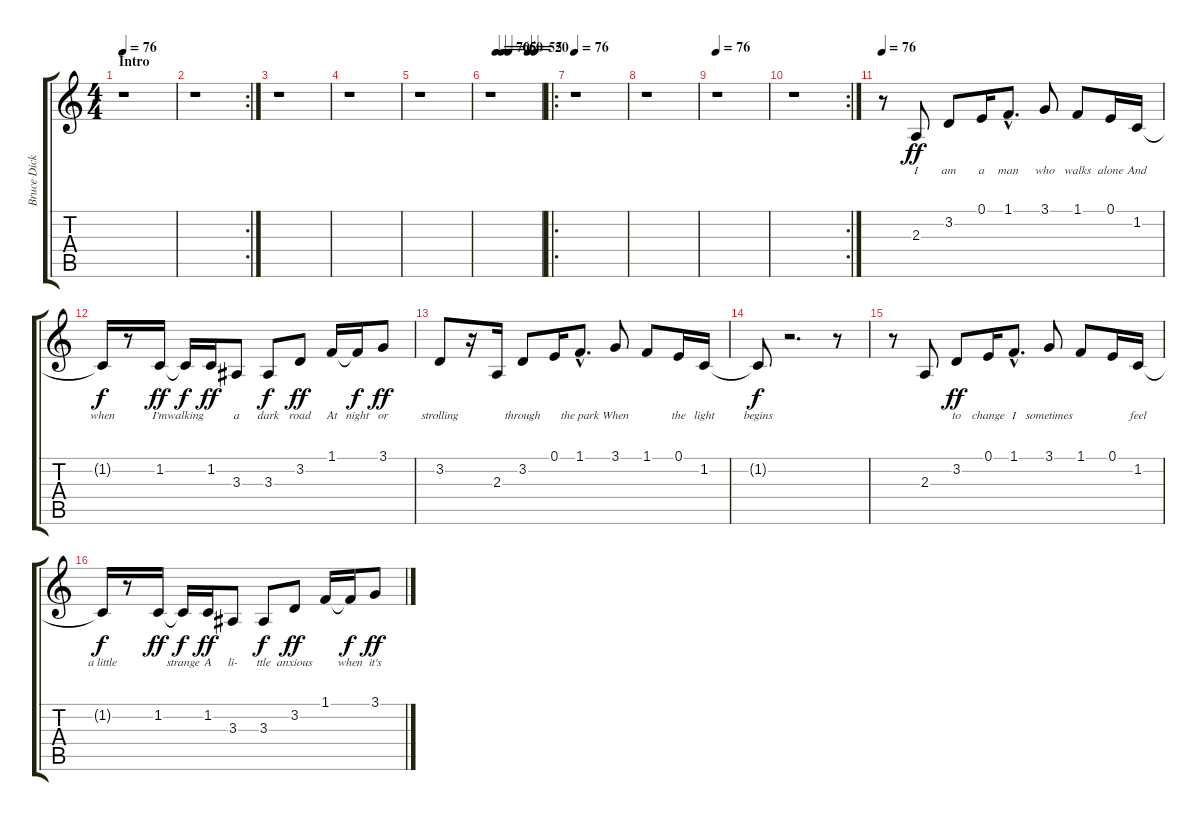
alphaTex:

\track ("Bruce Dickinson" "Bruce Dick") {instrument violin}
\staff {score tabs}
\tuning (E4 B3 G3 D3 A2 E2) {hide}
\ts (4 4)
\section ("" "Intro")
\tempo 76
\clef g2
\ks c
r.1{dy ff instrument violin} |
\rc 2
r.1 |
r.1 |
r.1 |
r.1 |
\tempo (70 0.125)
\tempo (65 0.25)
\tempo (60 0.375)
\tempo (55 0.75)
\tempo (20 0.875)
r.1 |
\ro
\tempo 76
r.1 |
r.1 |
\tempo 76
r.1 |
\rc 2
r.1 |
\tempo 76
r.8 2.3.8{lyrics (0 "I") lyrics (1 "") lyrics (2 "") lyrics (3 "") lyrics (4 "")} 3.2.8{lyrics (0 "am") lyrics (1 "") lyrics (2 "") lyrics (3 "") lyrics (4 "")} 0.1.16{lyrics (0 "a") lyrics (1 "") lyrics (2 "") lyrics (3 "") lyrics (4 "")} 1.1{hac}.8{d lyrics (0 "man") lyrics (1 "") lyrics (2 "") lyrics (3 "") lyrics (4 "")} 3.1.8{lyrics (0 "who") lyrics (1 "") lyrics (2 "") lyrics (3 "") lyrics (4 "")} 1.1.8{lyrics (0 "walks") lyrics (1 "") lyrics (2 "") lyrics (3 "") lyrics (4 "")} 0.1.16{lyrics (0 "alone") lyrics (1 "") lyrics (2 "") lyrics (3 "") lyrics (4 "")} 1.2.16{lyrics (0 "And") lyrics (1 "") lyrics (2 "") lyrics (3 "") lyrics (4 "")} |
1.2{t}.16{lyrics (0 "when") lyrics (1 "") lyrics (2 "") lyrics (3 "") lyrics (4 "") dy f} r.8 1.2.16{lyrics (0 "I'm") lyrics (1 "") lyrics (2 "") lyrics (3 "") lyrics (4 "") dy ff} 1.2{t}.16{lyrics (0 "walking") lyrics (1 "") lyrics (2 "") lyrics (3 "") lyrics (4 "") dy f} 1.2.16{lyrics (0 "") lyrics (1 "") lyrics (2 "") lyrics (3 "") lyrics (4 "") dy ff} 3.3.8{lyrics (0 "a") lyrics (1 "") lyrics (2 "") lyrics (3 "") lyrics (4 "")} 3.3.8{lyrics (0 "dark") lyrics (1 "") lyrics (2 "") lyrics (3 "") lyrics (4 "") dy f} 3.2.8{lyrics (0 "road") lyrics (1 "") lyrics (2 "") lyrics (3 "") lyrics (4 "") dy ff} 1.1.16{lyrics (0 "At") lyrics (1 "") lyrics (2 "") lyrics (3 "") lyrics (4 "")} 1.1{t}.16{lyrics (0 "night") lyrics (1 "") lyrics (2 "") lyrics (3 "") lyrics (4 "") dy f} 3.1.8{lyrics (0 "or") lyrics (1 "") lyrics (2 "") lyrics (3 "") lyrics (4 "") dy ff} |
3.2.8{lyrics (0 "strolling") lyrics (1 "") lyrics (2 "") lyrics (3 "") lyrics (4 "")} r.16 2.3.16{lyrics (0 "") lyrics (1 "") lyrics (2 "") lyrics (3 "") lyrics (4 "")} 3.2.8{lyrics (0 "through") lyrics (1 "") lyrics (2 "") lyrics (3 "") lyrics (4 "")} 0.1.16{lyrics (0 "") lyrics (1 "") lyrics (2 "") lyrics (3 "") lyrics (4 "")} 1.1{hac}.8{d lyrics (0 "the park") lyrics (1 "") lyrics (2 "") lyrics (3 "") lyrics (4 "")} 3.1.8{lyrics (0 "When") lyrics (1 "") lyrics (2 "") lyrics (3 "") lyrics (4 "")} 1.1.8{lyrics (0 "") lyrics (1 "") lyrics (2 "") lyrics (3 "") lyrics (4 "")} 0.1.16{lyrics (0 "the") lyrics (1 "") lyrics (2 "") lyrics (3 "") lyrics (4 "")} 1.2.16{lyrics (0 "light") lyrics (1 "") lyrics (2 "") lyrics (3 "") lyrics (4 "")} |
1.2{t}.8{lyrics (0 "begins") lyrics (1 "") lyrics (2 "") lyrics (3 "") lyrics (4 "") dy f} r.2{d} r.8 |
r.8 2.3.8{lyrics (0 "") lyrics (1 "") lyrics (2 "") lyrics (3 "") lyrics (4 "")} 3.2.8{lyrics (0 "to") lyrics (1 "") lyrics (2 "") lyrics (3 "") lyrics (4 "") dy ff} 0.1.16{lyrics (0 "change") lyrics (1 "") lyrics (2 "") lyrics (3 "") lyrics (4 "")} 1.1{hac}.8{d lyrics (0 "I") lyrics (1 "") lyrics (2 "") lyrics (3 "") lyrics (4 "")} 3.1.8{lyrics (0 "sometimes") lyrics (1 "") lyrics (2 "") lyrics (3 "") lyrics (4 "")} 1.1.8{lyrics (0 "") lyrics (1 "") lyrics (2 "") lyrics (3 "") lyrics (4 "")} 0.1.16{lyrics (0 "") lyrics (1 "") lyrics (2 "") lyrics (3 "") lyrics (4 "")} 1.2.16{lyrics (0 "feel") lyrics (1 "") lyrics (2 "") lyrics (3 "") lyrics (4 "")} |
1.2{t}.16{lyrics (0 "a little") lyrics (1 "") lyrics (2 "") lyrics (3 "") lyrics (4 "") dy f} r.8 1.2.16{lyrics (0 "") lyrics (1 "") lyrics (2 "") lyrics (3 "") lyrics (4 "") dy ff} 1.2{t}.16{lyrics (0 "strange") lyrics (1 "") lyrics (2 "") lyrics (3 "") lyrics (4 "") dy f} 1.2.16{lyrics (0 "A") lyrics (1 "") lyrics (2 "") lyrics (3 "") lyrics (4 "") dy ff} 3.3.8{lyrics (0 "li-") lyrics (1 "") lyrics (2 "") lyrics (3 "") lyrics (4 "")} 3.3.8{lyrics (0 "ttle") lyrics (1 "") lyrics (2 "") lyrics (3 "") lyrics (4 "") dy f} 3.2.8{lyrics (0 "anxious") lyrics (1 "") lyrics (2 "") lyrics (3 "") lyrics (4 "") dy ff} 1.1.16{lyrics (0 "") lyrics (1 "") lyrics (2 "") lyrics (3 "") lyrics (4 "")} 1.1{t}.16{lyrics (0 "when") lyrics (1 "") lyrics (2 "") lyrics (3 "") lyrics (4 "") dy f} 3.1.8{lyrics (0 "it's") lyrics (1 "") lyrics (2 "") lyrics (3 "") lyrics (4 "") dy ff}
